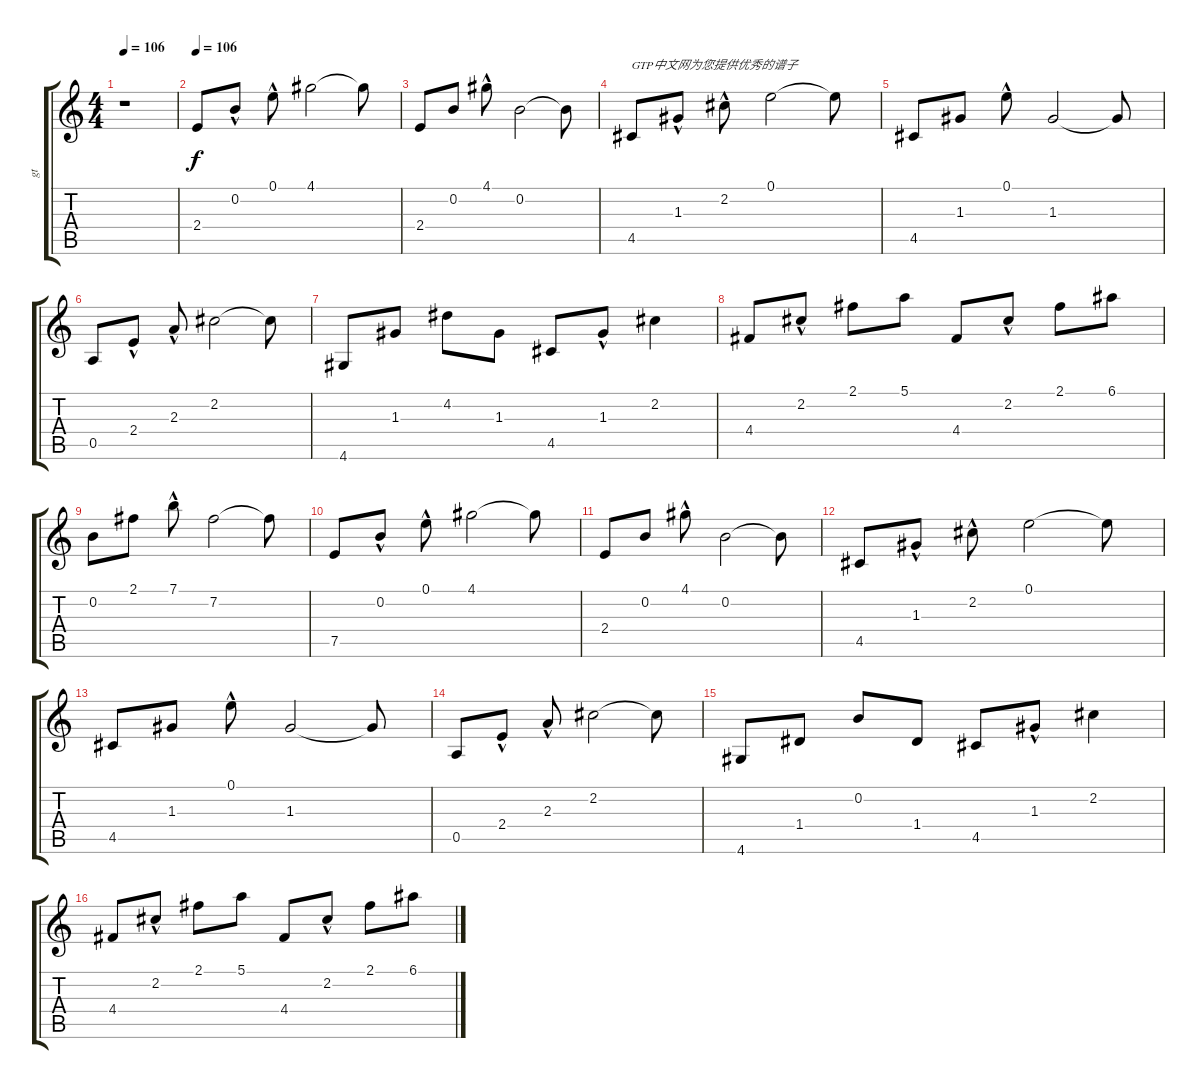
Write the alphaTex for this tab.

\track ("gt" "gt") {instrument acousticguitarnylon}
\staff {score tabs}
\tuning (E4 B3 G3 D3 A2 E2) {hide}
\ts (4 4)
\tempo 106
\clef g2
\ks c
r.1{dy f instrument acousticguitarnylon} |
\tempo 106
2.4.8 0.2{hac}.8 0.1{hac}.8 4.1.2 4.1{t}.8 |
2.4.8 0.2.8 4.1{hac}.8 0.2.2 0.2{t}.8 |
4.5.8{txt "GTP中文网为您提供优秀的谱子"} 1.3{hac}.8 2.2{hac}.8 0.1.2 0.1{t}.8 |
4.5.8 1.3.8 0.1{hac}.8 1.3.2 1.3{t}.8 |
0.5.8 2.4{hac}.8 2.3{hac}.8 2.2.2 2.2{t}.8 |
4.6.8 1.3.8 4.2.8 1.3.8 4.5.8 1.3{hac}.8 2.2.4 |
4.4.8 2.2{hac}.8 2.1.8 5.1.8 4.4.8 2.2{hac}.8 2.1.8 6.1.8 |
0.2.8 2.1.8 7.1{hac}.8 7.2.2 7.2{t}.8 |
7.5.8 0.2{hac}.8 0.1{hac}.8 4.1.2 4.1{t}.8 |
2.4.8 0.2.8 4.1{hac}.8 0.2.2 0.2{t}.8 |
4.5.8 1.3{hac}.8 2.2{hac}.8 0.1.2 0.1{t}.8 |
4.5.8 1.3.8 0.1{hac}.8 1.3.2 1.3{t}.8 |
0.5.8 2.4{hac}.8 2.3{hac}.8 2.2.2 2.2{t}.8 |
4.6.8 1.4.8 0.2.8 1.4.8 4.5.8 1.3{hac}.8 2.2.4 |
4.4.8 2.2{hac}.8 2.1.8 5.1.8 4.4.8 2.2{hac}.8 2.1.8 6.1.8
